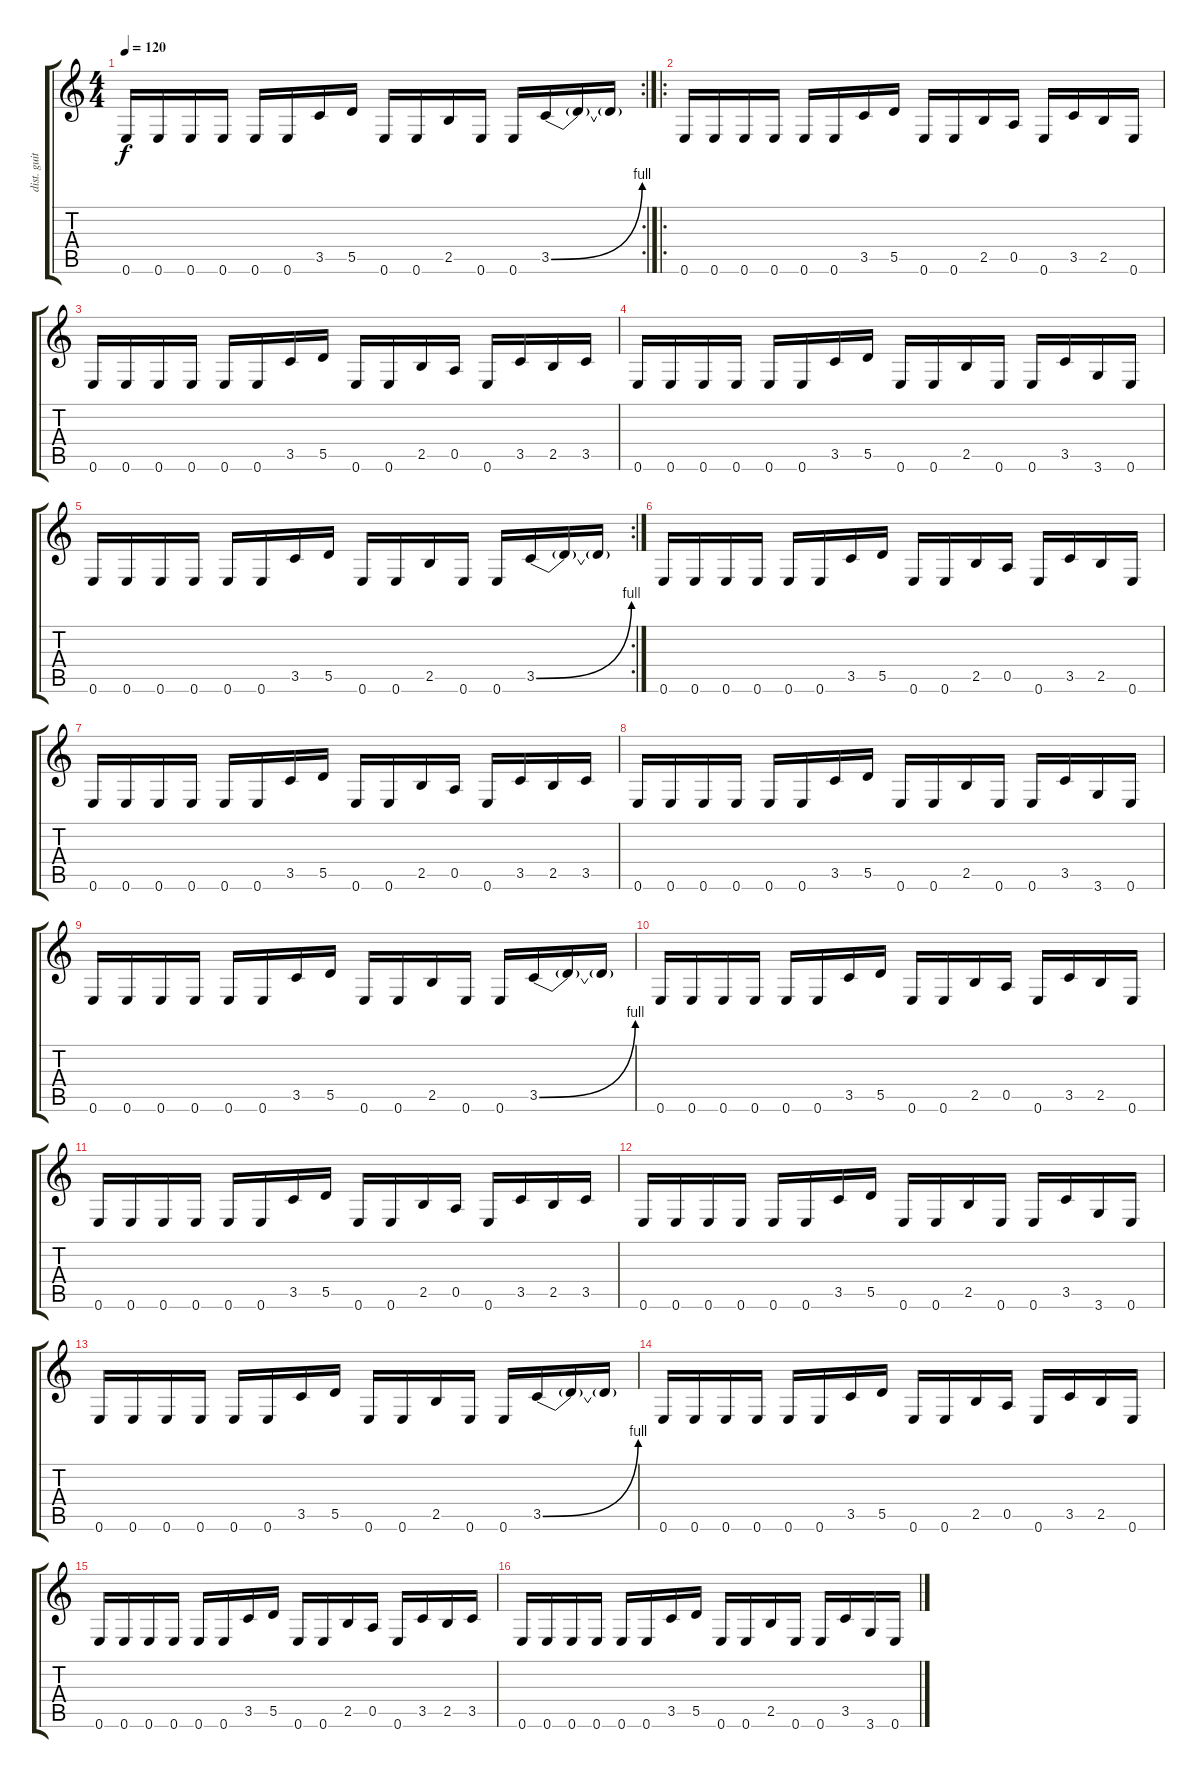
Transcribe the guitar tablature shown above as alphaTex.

\track ("dist. guitar" "dist. guit") {instrument distortionguitar}
\staff {score tabs}
\tuning (E4 B3 G3 D3 A2 E2) {hide}
\rc 2
\ts (4 4)
\tempo 120
\clef g2
\ks c
0.6.16{dy f} 0.6.16 0.6.16 0.6.16 0.6.16 0.6.16 3.5.16 5.5.16 0.6.16 0.6.16 2.5.16 0.6.16 0.6.16 3.5{be (bend 0 0 60 4)}.16 3.5{t}.16 3.5{t}.16 |
\ro
0.6.16 0.6.16 0.6.16 0.6.16 0.6.16 0.6.16 3.5.16 5.5.16 0.6.16 0.6.16 2.5.16 0.5.16 0.6.16 3.5.16 2.5.16 0.6.16 |
0.6.16 0.6.16 0.6.16 0.6.16 0.6.16 0.6.16 3.5.16 5.5.16 0.6.16 0.6.16 2.5.16 0.5.16 0.6.16 3.5.16 2.5.16 3.5.16 |
0.6.16 0.6.16 0.6.16 0.6.16 0.6.16 0.6.16 3.5.16 5.5.16 0.6.16 0.6.16 2.5.16 0.6.16 0.6.16 3.5.16 3.6.16 0.6.16 |
\rc 2
0.6.16 0.6.16 0.6.16 0.6.16 0.6.16 0.6.16 3.5.16 5.5.16 0.6.16 0.6.16 2.5.16 0.6.16 0.6.16 3.5{be (bend 0 0 60 4)}.16 3.5{t}.16 3.5{t}.16 |
0.6.16 0.6.16 0.6.16 0.6.16 0.6.16 0.6.16 3.5.16 5.5.16 0.6.16 0.6.16 2.5.16 0.5.16 0.6.16 3.5.16 2.5.16 0.6.16 |
0.6.16 0.6.16 0.6.16 0.6.16 0.6.16 0.6.16 3.5.16 5.5.16 0.6.16 0.6.16 2.5.16 0.5.16 0.6.16 3.5.16 2.5.16 3.5.16 |
0.6.16 0.6.16 0.6.16 0.6.16 0.6.16 0.6.16 3.5.16 5.5.16 0.6.16 0.6.16 2.5.16 0.6.16 0.6.16 3.5.16 3.6.16 0.6.16 |
0.6.16 0.6.16 0.6.16 0.6.16 0.6.16 0.6.16 3.5.16 5.5.16 0.6.16 0.6.16 2.5.16 0.6.16 0.6.16 3.5{be (bend 0 0 60 4)}.16 3.5{t}.16 3.5{t}.16 |
0.6.16 0.6.16 0.6.16 0.6.16 0.6.16 0.6.16 3.5.16 5.5.16 0.6.16 0.6.16 2.5.16 0.5.16 0.6.16 3.5.16 2.5.16 0.6.16 |
0.6.16 0.6.16 0.6.16 0.6.16 0.6.16 0.6.16 3.5.16 5.5.16 0.6.16 0.6.16 2.5.16 0.5.16 0.6.16 3.5.16 2.5.16 3.5.16 |
0.6.16 0.6.16 0.6.16 0.6.16 0.6.16 0.6.16 3.5.16 5.5.16 0.6.16 0.6.16 2.5.16 0.6.16 0.6.16 3.5.16 3.6.16 0.6.16 |
0.6.16 0.6.16 0.6.16 0.6.16 0.6.16 0.6.16 3.5.16 5.5.16 0.6.16 0.6.16 2.5.16 0.6.16 0.6.16 3.5{be (bend 0 0 60 4)}.16 3.5{t}.16 3.5{t}.16 |
0.6.16 0.6.16 0.6.16 0.6.16 0.6.16 0.6.16 3.5.16 5.5.16 0.6.16 0.6.16 2.5.16 0.5.16 0.6.16 3.5.16 2.5.16 0.6.16 |
0.6.16 0.6.16 0.6.16 0.6.16 0.6.16 0.6.16 3.5.16 5.5.16 0.6.16 0.6.16 2.5.16 0.5.16 0.6.16 3.5.16 2.5.16 3.5.16 |
0.6.16 0.6.16 0.6.16 0.6.16 0.6.16 0.6.16 3.5.16 5.5.16 0.6.16 0.6.16 2.5.16 0.6.16 0.6.16 3.5.16 3.6.16 0.6.16
